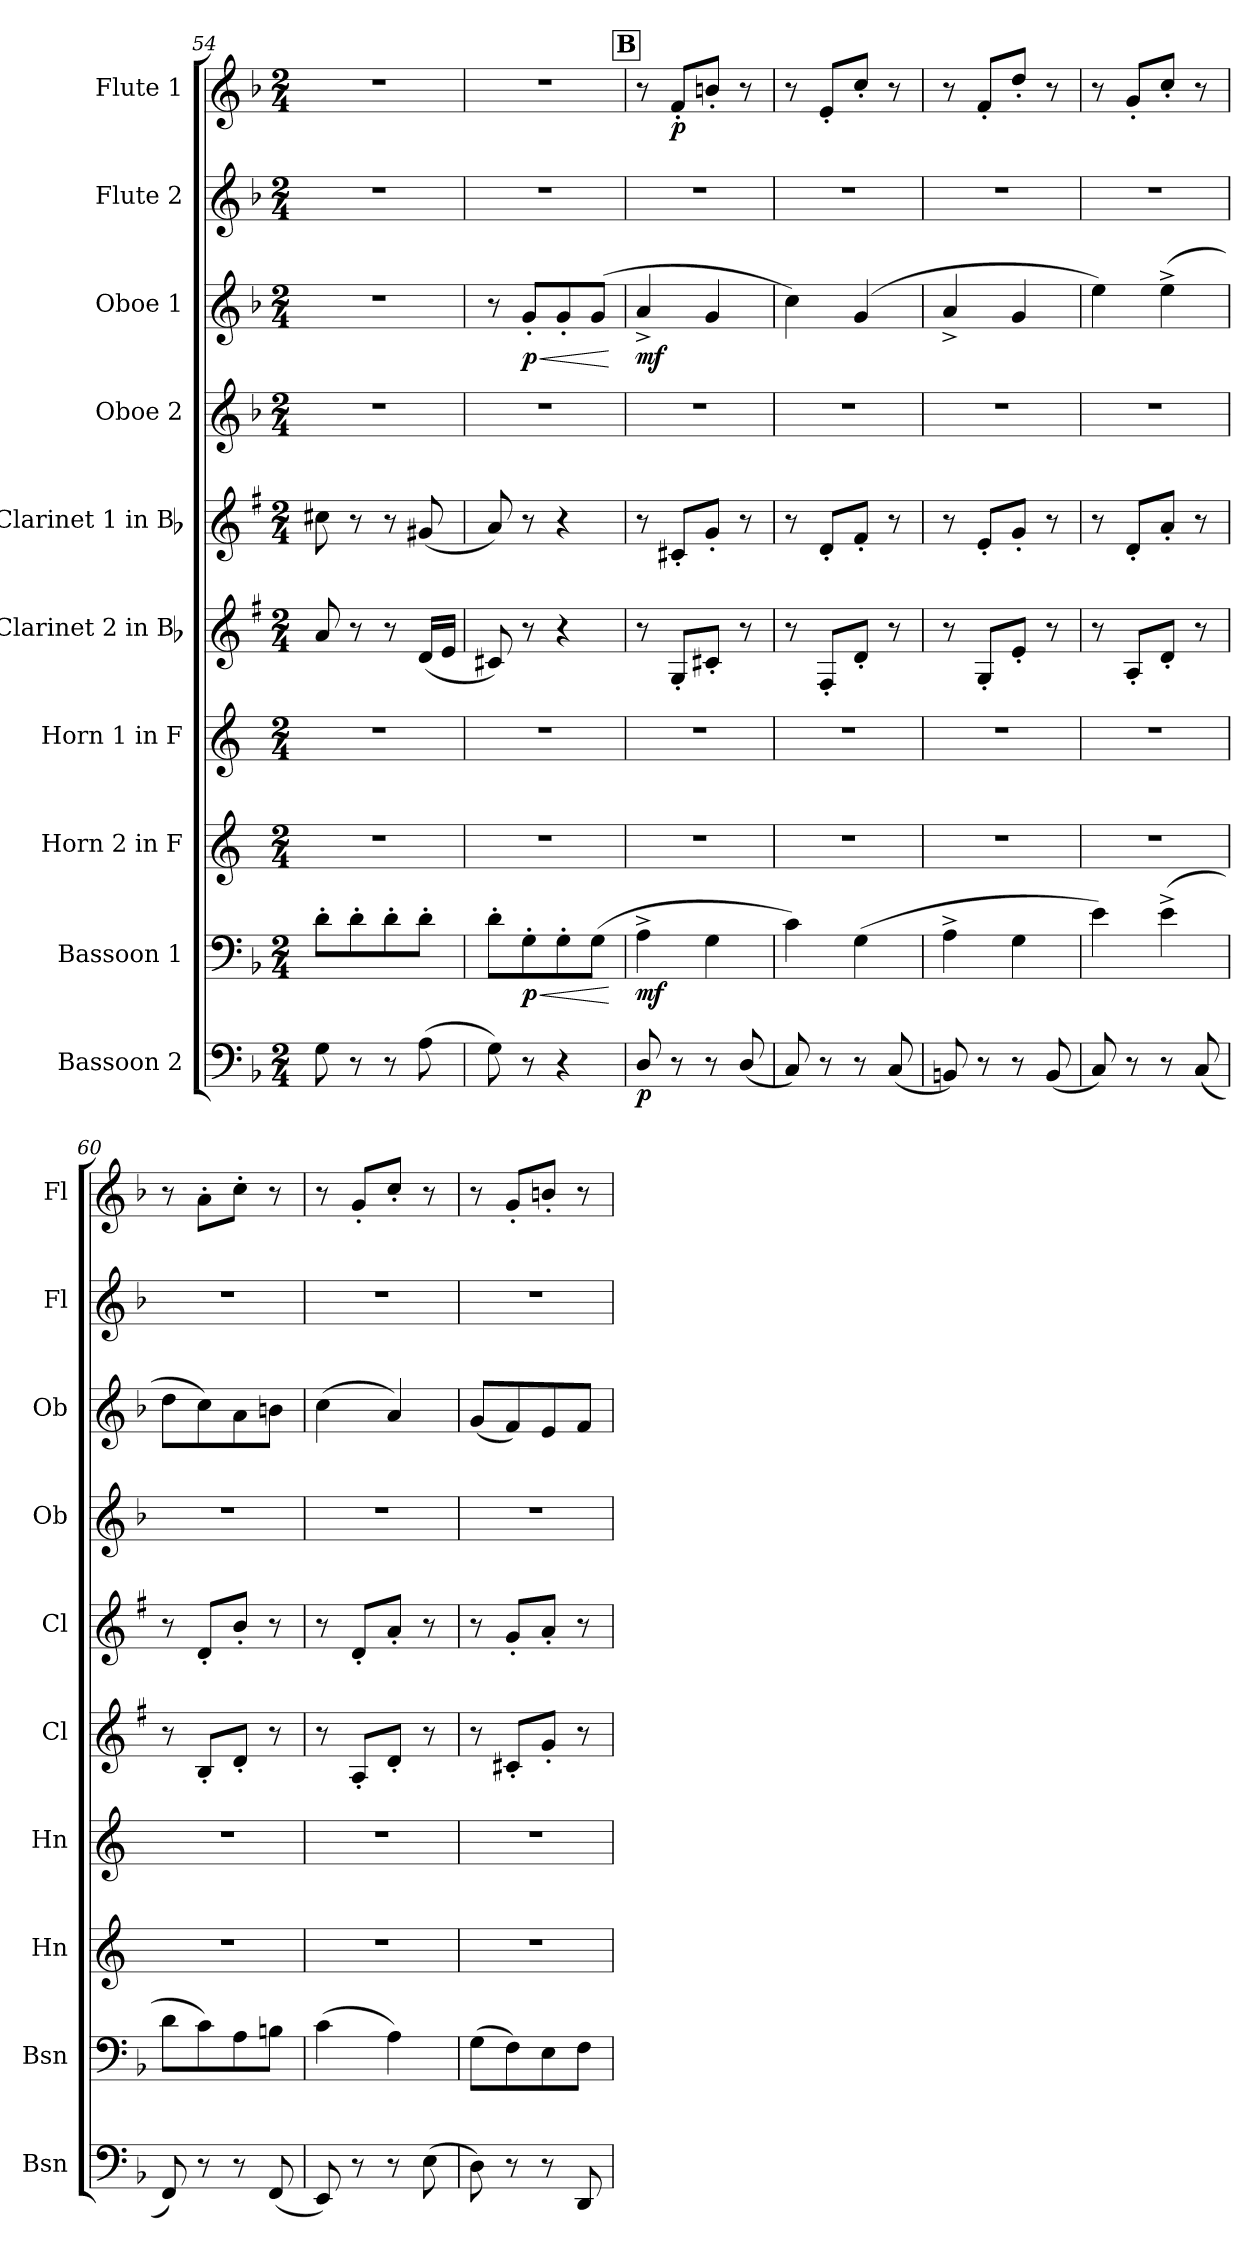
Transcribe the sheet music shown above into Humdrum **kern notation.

**kern	**dynam	**kern	**dynam	**kern	**kern	**kern	**kern	**kern	**kern	**dynam	**kern	**kern	**dynam
*part10	*part10	*part9	*part9	*part8	*part7	*part6	*part5	*part4	*part3	*part3	*part2	*part1	*part1
*staff10	*staff10	*staff9	*staff9	*staff8	*staff7	*staff6	*staff5	*staff4	*staff3	*staff3	*staff2	*staff1	*staff1
*I"Bassoon 2	*	*I"Bassoon 1	*	*I"Horn 2 in F	*I"Horn 1 in F	*I"Clarinet 2 in Bb	*I"Clarinet 1 in Bb	*I"Oboe 2	*I"Oboe 1	*	*I"Flute 2	*I"Flute 1	*
*I'Bsn	*	*I'Bsn	*	*I'Hn	*I'Hn	*I'Cl	*I'Cl	*I'Ob	*I'Ob	*	*I'Fl	*I'Fl	*
*clefF4	*	*clefF4	*	*clefG2	*clefG2	*clefG2	*clefG2	*clefG2	*clefG2	*	*clefG2	*clefG2	*
*	*	*	*	*ITrd4c7	*ITrd4c7	*ITrd1c2	*ITrd1c2	*	*	*	*	*	*
*k[b-]	*	*k[b-]	*	*k[b-]	*k[b-]	*k[b-]	*k[b-]	*k[b-]	*k[b-]	*	*k[b-]	*k[b-]	*
*M2/4	*	*M2/4	*	*M2/4	*M2/4	*M2/4	*M2/4	*M2/4	*M2/4	*	*M2/4	*M2/4	*
=54	=54	=54	=54	=54	=54	=54	=54	=54	=54	=54	=54	=54	=54
8G\	.	8d'\L	.	2r	2r	8g/	8bn\	2r	2r	.	2r	2r	.
8r	.	8d'\	.	.	.	8r	8r	.	.	.	.	.	.
8r	.	8d'\	.	.	.	8r	8r	.	.	.	.	.	.
(8A\	.	8d'\J	.	.	.	(16c/LL	(8f#X/	.	.	.	.	.	.
.	.	.	.	.	.	16d/JJ	.	.	.	.	.	.	.
!!LO:PB:g=z
=55	=55	=55	=55	=55	=55	=55	=55	=55	=55	=55	=55	=55	=55
8G\)	.	8d'\L	.	2r	2r	8Bn/)	8g/)	2r	8r	.	2r	2r	.
!	!	!	!LO:HP:b	!	!	!	!	!	!	!LO:HP:b	!	!	!
!	!	!	!LO:DY:n=1:b	!	!	!	!	!	!	!LO:DY:n=1:b	!	!	!
8r	.	8G'\	< p	.	.	8r	8r	.	8g'/L	< p	.	.	.
4r	.	8G'\	.	.	.	4r	4r	.	8g'/	.	.	.	.
.	.	(8G\J	.	.	.	.	.	.	(<8g/J	.	.	.	.
.	.	.	[	.	.	.	.	.	.	[	.	.	.
!!LO:REH:place=s1:a:B:cj:fs=14:t=B
=56	=56	=56	=56	=56	=56	=56	=56	=56	=56	=56	=56	=56	=56
!	!LO:DY:b	!	!LO:DY:b	!	!	!	!	!	!	!LO:DY:b	!	!	!
8D/	p	4A^\	mf	2r	2r	8r	8r	2r	4a^/	mf	2r	8r	.
!	!	!	!	!	!	!	!	!	!	!	!	!	!LO:DY:b
8r	.	.	.	.	.	8F'/L	8Bn'/L	.	.	.	.	8f'/L	p
8r	.	4G\	.	.	.	8Bn'/J	8f'/J	.	4g/	.	.	8bn'/J	.
(8D/	.	.	.	.	.	8r	8r	.	.	.	.	8r	.
=57	=57	=57	=57	=57	=57	=57	=57	=57	=57	=57	=57	=57	=57
8C/)	.	4c\)	.	2r	2r	8r	8r	2r	4cc\)	.	2r	8r	.
8r	.	.	.	.	.	8E'/L	8c'/L	.	.	.	.	8e'/L	.
8r	.	(4G\	.	.	.	8c'/J	8e'/J	.	(<4g/	.	.	8cc'/J	.
(8C/	.	.	.	.	.	8r	8r	.	.	.	.	8r	.
=58	=58	=58	=58	=58	=58	=58	=58	=58	=58	=58	=58	=58	=58
8BBn/)	.	4A^\	.	2r	2r	8r	8r	2r	4a^/	.	2r	8r	.
8r	.	.	.	.	.	8F'/L	8d'/L	.	.	.	.	8f'/L	.
8r	.	4G\	.	.	.	8d'/J	8f'/J	.	4g/	.	.	8dd'/J	.
(8BB/	.	.	.	.	.	8r	8r	.	.	.	.	8r	.
=59	=59	=59	=59	=59	=59	=59	=59	=59	=59	=59	=59	=59	=59
8C/)	.	4e\)	.	2r	2r	8r	8r	2r	4ee\)	.	2r	8r	.
8r	.	.	.	.	.	8G'/L	8c'/L	.	.	.	.	8g'/L	.
8r	.	(4e^\	.	.	.	8c'/J	8g'/J	.	(4ee^\	.	.	8cc'/J	.
(8C/	.	.	.	.	.	8r	8r	.	.	.	.	8r	.
=60	=60	=60	=60	=60	=60	=60	=60	=60	=60	=60	=60	=60	=60
8FF/)	.	8d\L	.	2r	2r	8r	8r	2r	8dd\L	.	2r	8r	.
8r	.	8c\)	.	.	.	8A'/L	8c'/L	.	8cc\)	.	.	8a'\L	.
8r	.	8A\	.	.	.	8c'/J	8a'/J	.	8a\	.	.	8cc'\J	.
(8FF/	.	8Bn\J	.	.	.	8r	8r	.	8bn\J	.	.	8r	.
=61	=61	=61	=61	=61	=61	=61	=61	=61	=61	=61	=61	=61	=61
8EE/)	.	(4c\	.	2r	2r	8r	8r	2r	(4cc\	.	2r	8r	.
8r	.	.	.	.	.	8G'/L	8c'/L	.	.	.	.	8g'/L	.
8r	.	4A\)	.	.	.	8c'/J	8g'/J	.	4a/)	.	.	8cc'/J	.
(8E\	.	.	.	.	.	8r	8r	.	.	.	.	8r	.
=62	=62	=62	=62	=62	=62	=62	=62	=62	=62	=62	=62	=62	=62
8D\)	.	(8G\L	.	2r	2r	8r	8r	2r	(8g/L	.	2r	8r	.
8r	.	8F\)	.	.	.	8Bn'/L	8f'/L	.	8f/)	.	.	8g'/L	.
8r	.	8E\	.	.	.	8f'/J	8g'/J	.	8e/	.	.	8bn'/J	.
8DD/	.	8F\J	.	.	.	8r	8r	.	8f/J	.	.	8r	.
=	=	=	=	=	=	=	=	=	=	=	=	=	=
*-	*-	*-	*-	*-	*-	*-	*-	*-	*-	*-	*-	*-	*-
